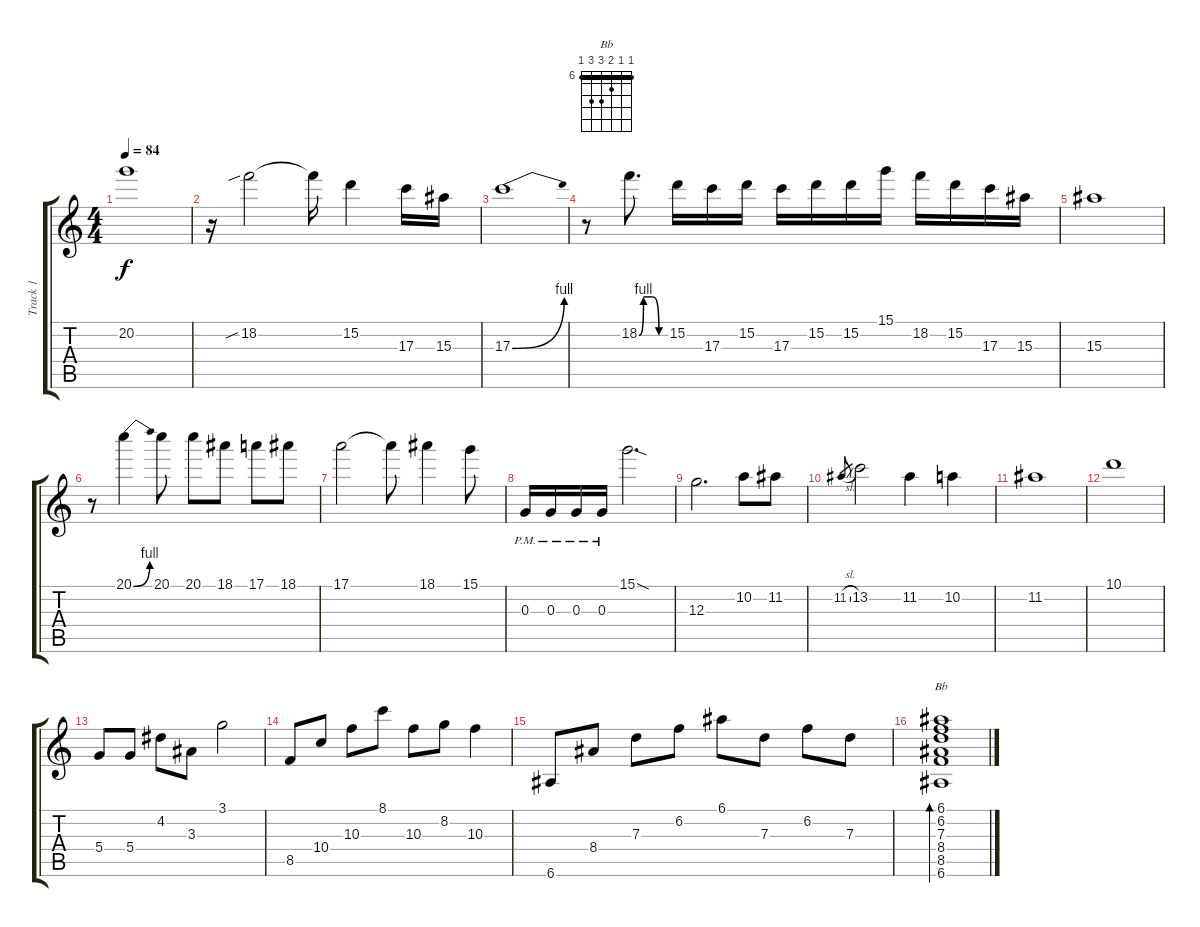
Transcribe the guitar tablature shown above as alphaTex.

\track ("Track 1" "Track 1") {instrument electricguitarjazz}
\staff {score tabs}
\tuning (E4 B3 G3 D3 A2 E2) {hide}
\chord ("Bb" 6 6 7 8 8 6) {firstfret 6 barre 6}
\ts (4 4)
\tempo 84
\clef g2
\ks c
20.2{t}.1{dy f} |
r.16 18.2{sib}.2 18.2{t}.16 15.2.4 17.3.16 15.3.16 |
17.3{be (bend 0 0 60 4)}.1 |
r.8 18.2{be (custom 0 0 10 4 20 4 30 4 45 0 60 0)}.8{d} 15.2.16 17.3.16 15.2.16 17.3.16 15.2.16 15.2.16 15.1.16 18.2.16 15.2.16 17.3.16 15.3.16 |
15.3.1 |
r.8 20.1{be (bend 0 0 60 4)}.4 20.1.8 20.1.8 18.1.8 17.1.8 18.1.8 |
17.1.2 17.1{t}.8 18.1.4 15.1.8 |
0.3{pm}.16 0.3{pm}.16 0.3{pm}.16 0.3{pm}.16 15.1{sod}.2{d} |
12.3.2{d} 10.2.8 11.2.8 |
11.2{sl}.8{gr} 13.2.2 11.2.4 10.2.4 |
11.2.1 |
10.1.1 |
5.4.8{instrument electricguitarjazz} 5.4.8 4.2.8 3.3.8 3.1.2 |
8.5.8 10.4.8 10.3.8 8.1.8 10.3.8 8.2.8 10.3.4 |
6.6.8 8.4.8 7.3.8 6.2.8 6.1.8 7.3.8 6.2.8 7.3.8 |
(6.1 6.2 7.3 8.4 8.5 6.6).1{bd 240 ch "Bb"}
